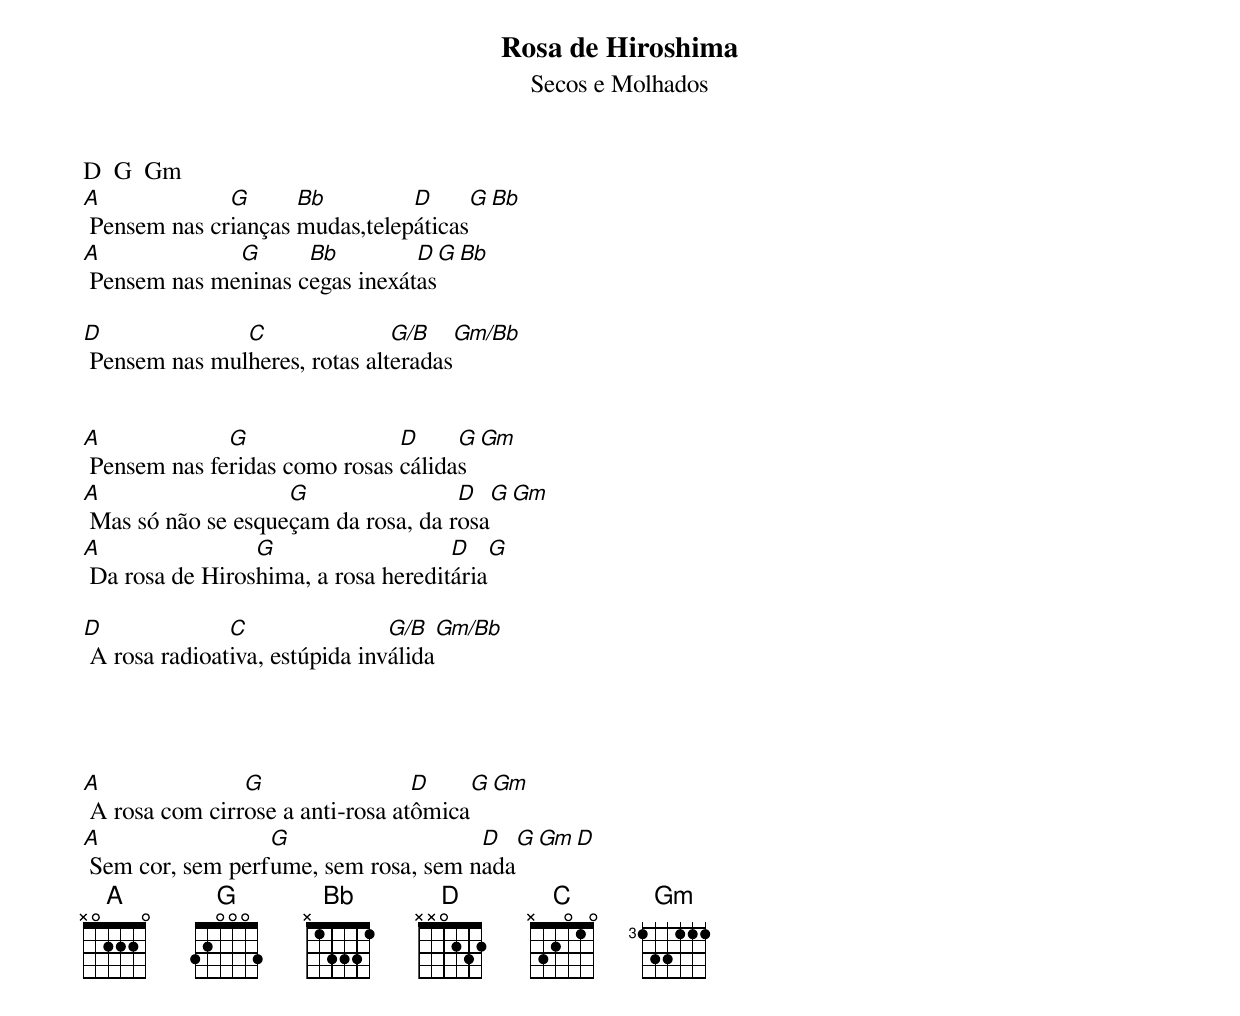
Rosa de Hiroshima
Secos e Molhados

D  G  Gm
A             G      Bb         D     G  Bb
 Pensem nas crianças mudas,telepáticas
A             G      Bb         D     G  Bb
 Pensem nas meninas cegas inexátas

D              C               G/B    Gm/Bb
 Pensem nas mulheres, rotas alteradas


A             G                D     G  Gm
 Pensem nas feridas como rosas cálidas
A                   G                D   G  Gm
 Mas só não se esqueçam da rosa, da rosa
A                G                   D    G
 Da rosa de Hiroshima, a rosa hereditária

D              C                G/B   Gm/Bb
 A rosa radioativa, estúpida inválida




A               G                 D     G  Gm
 A rosa com cirrose a anti-rosa atômica
A                 G                   D    G    Gm    D
 Sem cor, sem perfume, sem rosa, sem nada
